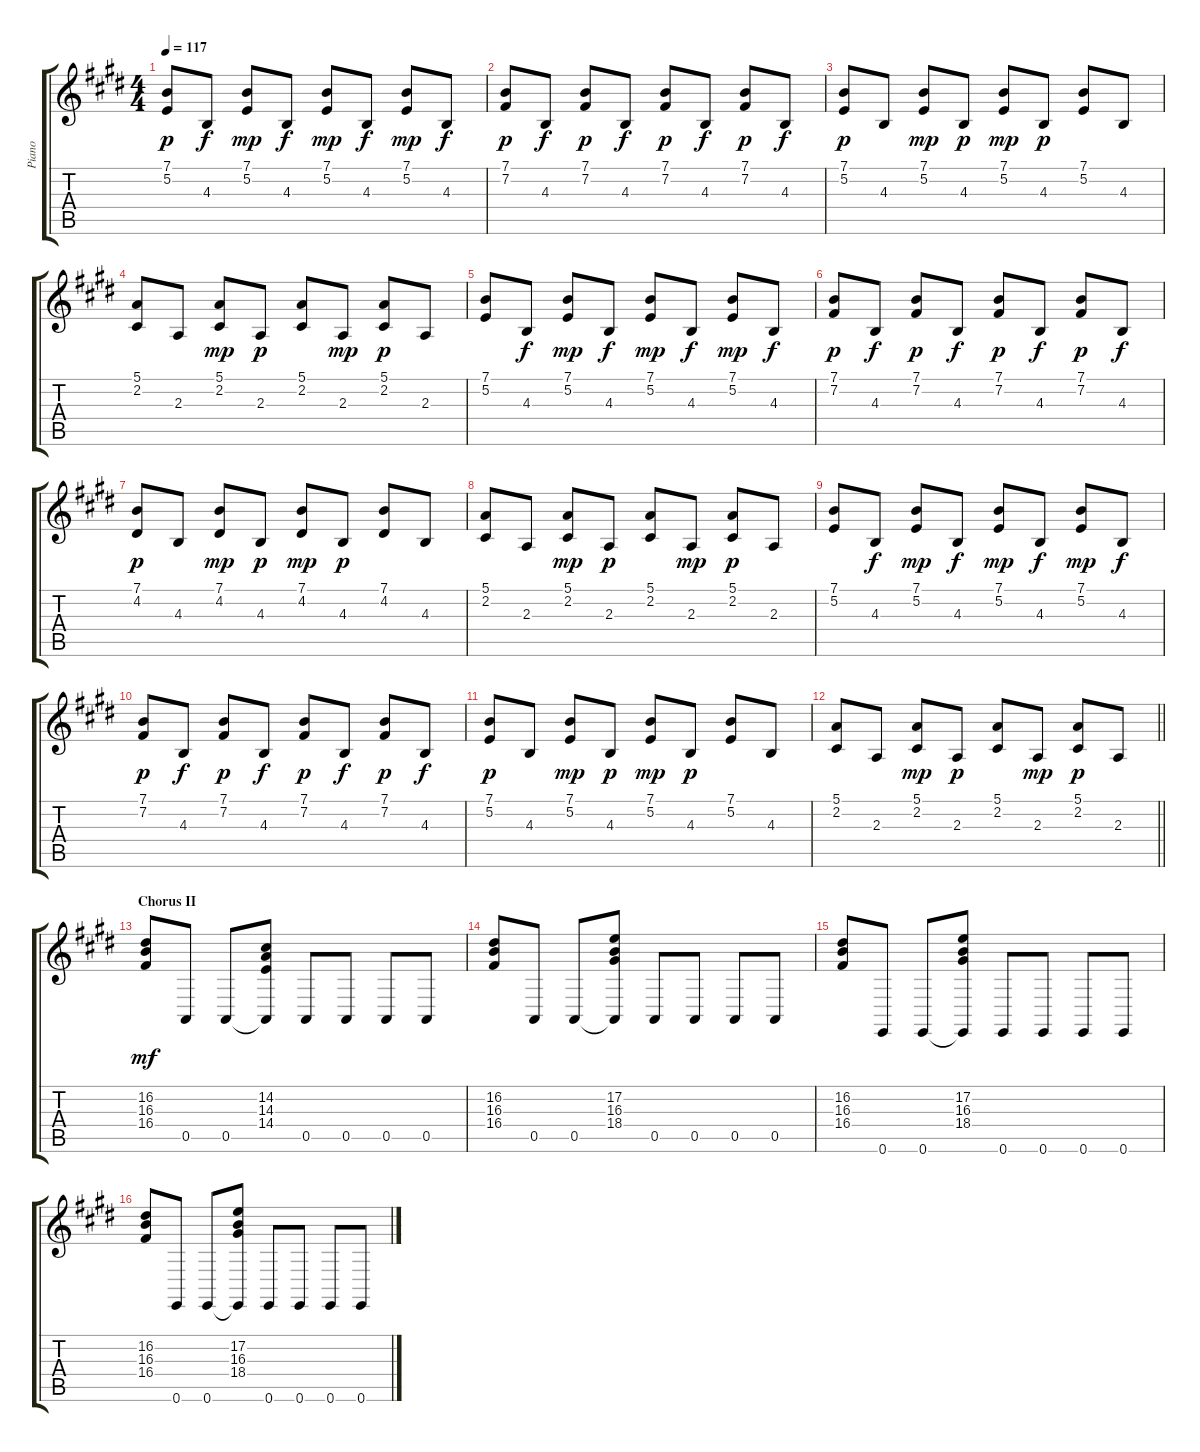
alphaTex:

\track ("Piano" "Piano") {instrument acousticgrandpiano}
\staff {score tabs}
\tuning (E4 B3 G3 D3 A2 E2) {hide}
\ts (4 4)
\tempo 117
\clef g2
\ks c#minor
(7.1 5.2).8{dy p} 4.3.8{dy f} (7.1 5.2).8{dy mp} 4.3.8{dy f} (7.1 5.2).8{dy mp} 4.3.8{dy f} (7.1 5.2).8{dy mp} 4.3.8{dy f} |
(7.1 7.2).8{dy p} 4.3.8{dy f} (7.1 7.2).8{dy p} 4.3.8{dy f} (7.1 7.2).8{dy p} 4.3.8{dy f} (7.1 7.2).8{dy p} 4.3.8{dy f} |
(7.1 5.2).8{dy p} 4.3.8 (7.1 5.2).8{dy mp} 4.3.8{dy p} (7.1 5.2).8{dy mp} 4.3.8{dy p} (7.1 5.2).8 4.3.8 |
(5.1 2.2).8 2.3.8 (5.1 2.2).8{dy mp} 2.3.8{dy p} (5.1 2.2).8 2.3.8{dy mp} (5.1 2.2).8{dy p} 2.3.8 |
(7.1 5.2).8 4.3.8{dy f} (7.1 5.2).8{dy mp} 4.3.8{dy f} (7.1 5.2).8{dy mp} 4.3.8{dy f} (7.1 5.2).8{dy mp} 4.3.8{dy f} |
(7.1 7.2).8{dy p} 4.3.8{dy f} (7.1 7.2).8{dy p} 4.3.8{dy f} (7.1 7.2).8{dy p} 4.3.8{dy f} (7.1 7.2).8{dy p} 4.3.8{dy f} |
(7.1 4.2).8{dy p} 4.3.8 (7.1 4.2).8{dy mp} 4.3.8{dy p} (7.1 4.2).8{dy mp} 4.3.8{dy p} (7.1 4.2).8 4.3.8 |
(5.1 2.2).8 2.3.8 (5.1 2.2).8{dy mp} 2.3.8{dy p} (5.1 2.2).8 2.3.8{dy mp} (5.1 2.2).8{dy p} 2.3.8 |
(7.1 5.2).8 4.3.8{dy f} (7.1 5.2).8{dy mp} 4.3.8{dy f} (7.1 5.2).8{dy mp} 4.3.8{dy f} (7.1 5.2).8{dy mp} 4.3.8{dy f} |
(7.1 7.2).8{dy p} 4.3.8{dy f} (7.1 7.2).8{dy p} 4.3.8{dy f} (7.1 7.2).8{dy p} 4.3.8{dy f} (7.1 7.2).8{dy p} 4.3.8{dy f} |
(7.1 5.2).8{dy p} 4.3.8 (7.1 5.2).8{dy mp} 4.3.8{dy p} (7.1 5.2).8{dy mp} 4.3.8{dy p} (7.1 5.2).8 4.3.8 |
\barLineRight lightlight
(5.1 2.2).8 2.3.8 (5.1 2.2).8{dy mp} 2.3.8{dy p} (5.1 2.2).8 2.3.8{dy mp} (5.1 2.2).8{dy p} 2.3.8 |
\section ("" "Chorus II")
(16.2 16.3 16.4).8{dy mf} 0.5.8 0.5.8 (14.2 14.3 14.4 0.5{t}).8 0.5.8 0.5.8 0.5.8 0.5.8 |
(16.2 16.3 16.4).8 0.5.8 0.5.8 (17.2 16.3 18.4 0.5{t}).8 0.5.8 0.5.8 0.5.8 0.5.8 |
(16.2 16.3 16.4).8 0.6.8 0.6.8 (17.2 16.3 18.4 0.6{t}).8 0.6.8 0.6.8 0.6.8 0.6.8 |
(16.2 16.3 16.4).8 0.6.8 0.6.8 (17.2 16.3 18.4 0.6{t}).8 0.6.8 0.6.8 0.6.8 0.6.8
